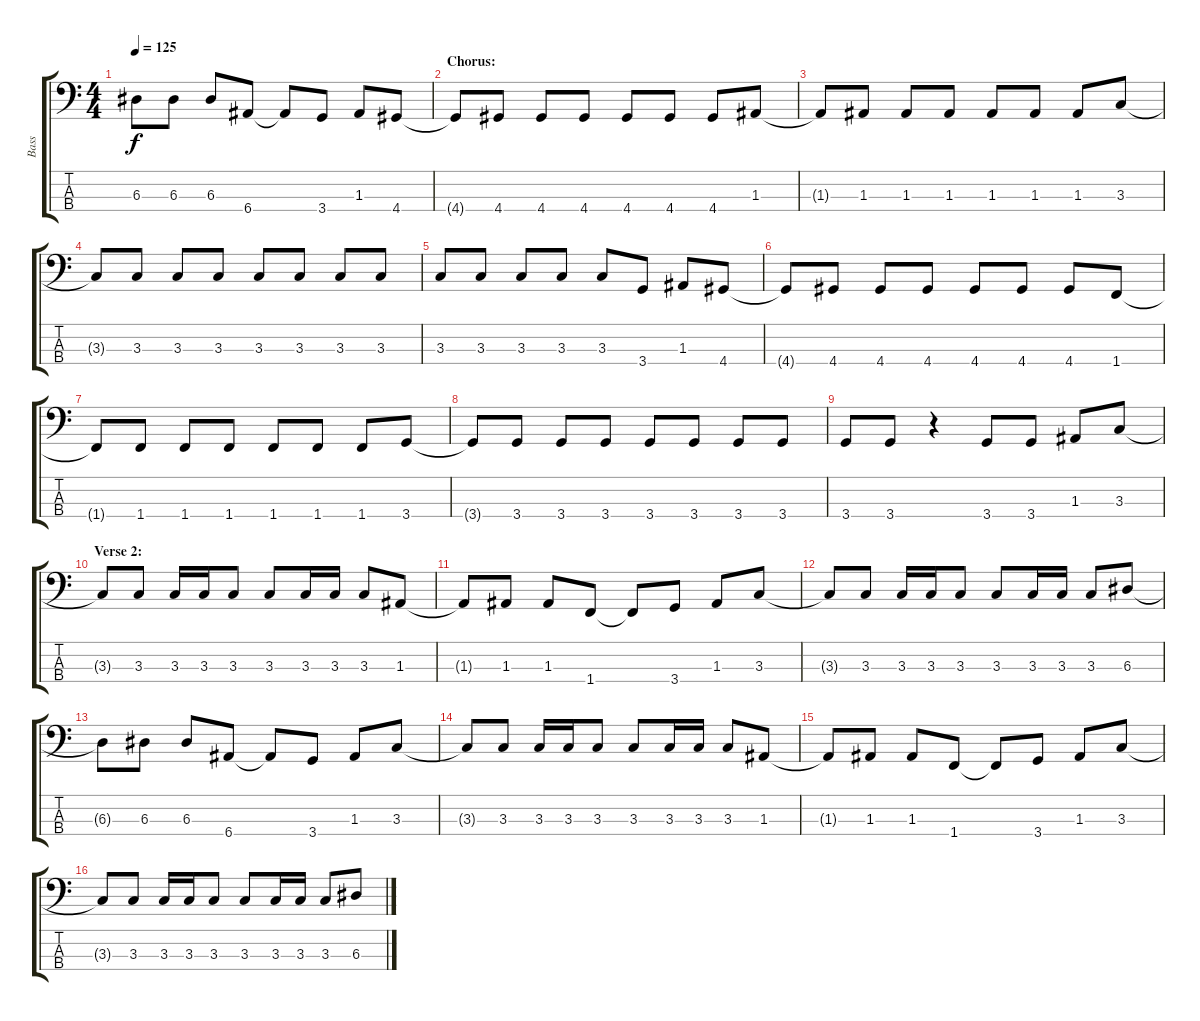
\track ("Bass" "Bass") {instrument electricbasspick}
\staff {score tabs}
\tuning (G2 D2 A1 E1) {hide}
\ts (4 4)
\tempo 125
\clef f4
\ks c
6.3{t}.8{dy f} 6.3.8 6.3.8 6.4.8 6.4{t}.8 3.4.8 1.3.8 4.4.8 |
\section ("" "Chorus:")
4.4{t}.8 4.4.8 4.4.8 4.4.8 4.4.8 4.4.8 4.4.8 1.3.8 |
1.3{t}.8 1.3.8 1.3.8 1.3.8 1.3.8 1.3.8 1.3.8 3.3.8 |
3.3{t}.8 3.3.8 3.3.8 3.3.8 3.3.8 3.3.8 3.3.8 3.3.8 |
3.3.8 3.3.8 3.3.8 3.3.8 3.3.8 3.4.8 1.3.8 4.4.8 |
4.4{t}.8 4.4.8 4.4.8 4.4.8 4.4.8 4.4.8 4.4.8 1.4.8 |
1.4{t}.8 1.4.8 1.4.8 1.4.8 1.4.8 1.4.8 1.4.8 3.4.8 |
3.4{t}.8 3.4.8 3.4.8 3.4.8 3.4.8 3.4.8 3.4.8 3.4.8 |
3.4.8 3.4.8 r.4 3.4.8 3.4.8 1.3.8 3.3.8 |
\section ("" "Verse 2:")
3.3{t}.8 3.3.8 3.3.16 3.3.16 3.3.8 3.3.8 3.3.16 3.3.16 3.3.8 1.3.8 |
1.3{t}.8 1.3.8 1.3.8 1.4.8 1.4{t}.8 3.4.8 1.3.8 3.3.8 |
3.3{t}.8 3.3.8 3.3.16 3.3.16 3.3.8 3.3.8 3.3.16 3.3.16 3.3.8 6.3.8 |
6.3{t}.8 6.3.8 6.3.8 6.4.8 6.4{t}.8 3.4.8 1.3.8 3.3.8 |
3.3{t}.8 3.3.8 3.3.16 3.3.16 3.3.8 3.3.8 3.3.16 3.3.16 3.3.8 1.3.8 |
1.3{t}.8 1.3.8 1.3.8 1.4.8 1.4{t}.8 3.4.8 1.3.8 3.3.8 |
3.3{t}.8 3.3.8 3.3.16 3.3.16 3.3.8 3.3.8 3.3.16 3.3.16 3.3.8 6.3.8
